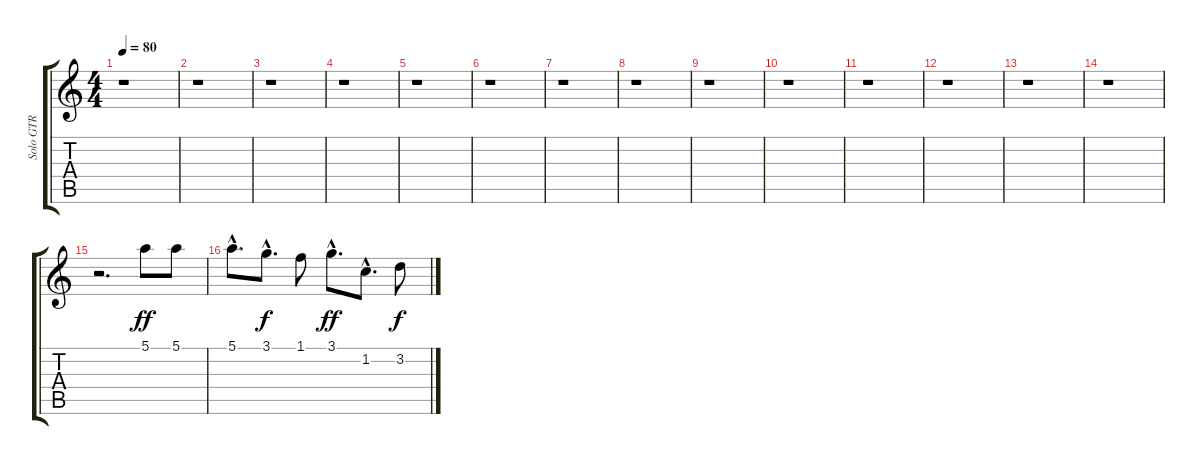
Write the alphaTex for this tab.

\track ("Solo GTR" "Solo GTR") {instrument overdrivenguitar}
\staff {score tabs}
\tuning (E4 B3 G3 D3 A2 E2) {hide}
\ts (4 4)
\tempo 80
\clef g2
\ks c
r.1{dy ff instrument overdrivenguitar} |
r.1 |
r.1 |
r.1 |
r.1 |
r.1 |
r.1 |
r.1 |
r.1 |
r.1 |
r.1 |
r.1 |
r.1 |
r.1 |
r.2{d} 5.1.8 5.1.8 |
5.1{hac}.8{d} 3.1{hac}.8{d dy f} 1.1.8 3.1{hac}.8{d dy ff} 1.2{hac}.8{d} 3.2.8{dy f}
